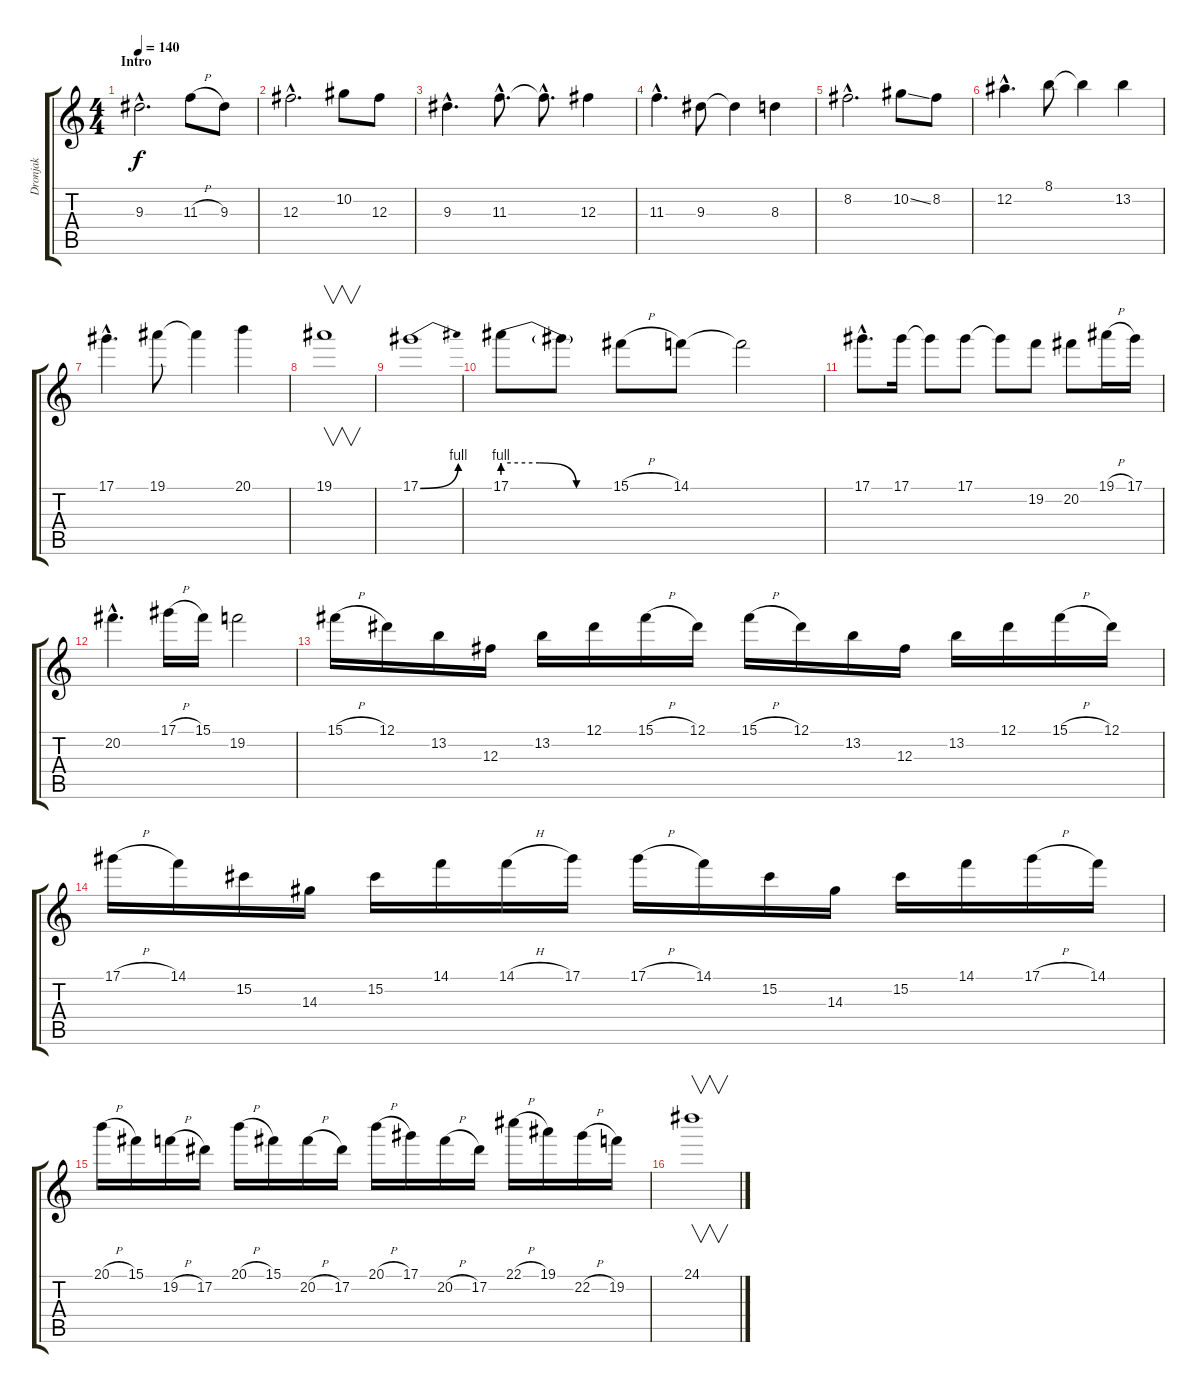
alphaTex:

\track ("Dronjak" "Dronjak") {instrument overdrivenguitar}
\staff {score tabs}
\tuning (Eb4 Bb3 Gb3 Db3 Ab2 Eb2) {hide}
\ts (4 4)
\section ("" "Intro")
\tempo 140
\clef g2
\ks c
9.3{hac}.2{d dy f instrument overdrivenguitar} 11.3{h}.8 9.3.8 |
12.3{hac}.2{d} 10.2.8 12.3.8 |
9.3{hac}.4{d} 11.3{hac}.8{d} 11.3{hac t}.8{d} 12.3.4 |
11.3{hac}.4{d} 9.3.8 9.3{t}.4 8.3.4 |
8.2{hac}.2{d} 10.2{ss}.8 8.2.8 |
12.2{hac}.4{d} 8.1.8 8.1{t}.4 13.2.4 |
17.1{hac}.4{d} 19.1.8 19.1{t}.4 20.1.4 |
19.1.1{v} |
17.1{be (bend 0 0 60 4)}.1 |
17.1{be (custom 0 4 20 4 40 0 60 0)}.8 17.1{t}.8 15.1{h}.8 14.1.8 14.1{t}.2 |
17.1{hac}.8{d} 17.1.16 17.1{t}.8 17.1.8 17.1{t}.8 19.2.8 20.2.8 19.1{h}.16 17.1.16 |
20.2{hac}.4{d} 17.1{h}.16 15.1.16 19.2.2 |
15.1{h}.16 12.1.16 13.2.16 12.3.16 13.2.16 12.1.16 15.1{h}.16 12.1.16 15.1{h}.16 12.1.16 13.2.16 12.3.16 13.2.16 12.1.16 15.1{h}.16 12.1.16 |
17.1{h}.16 14.1.16 15.2.16 14.3.16 15.2.16 14.1.16 14.1{h}.16 17.1.16 17.1{h}.16 14.1.16 15.2.16 14.3.16 15.2.16 14.1.16 17.1{h}.16 14.1.16 |
20.1{h}.16 15.1.16 19.2{h}.16 17.2.16 20.1{h}.16 15.1.16 20.2{h}.16 17.2.16 20.1{h}.16 17.1.16 20.2{h}.16 17.2.16 22.1{h}.16 19.1.16 22.2{h}.16 19.2.16 |
24.1.1{v}
